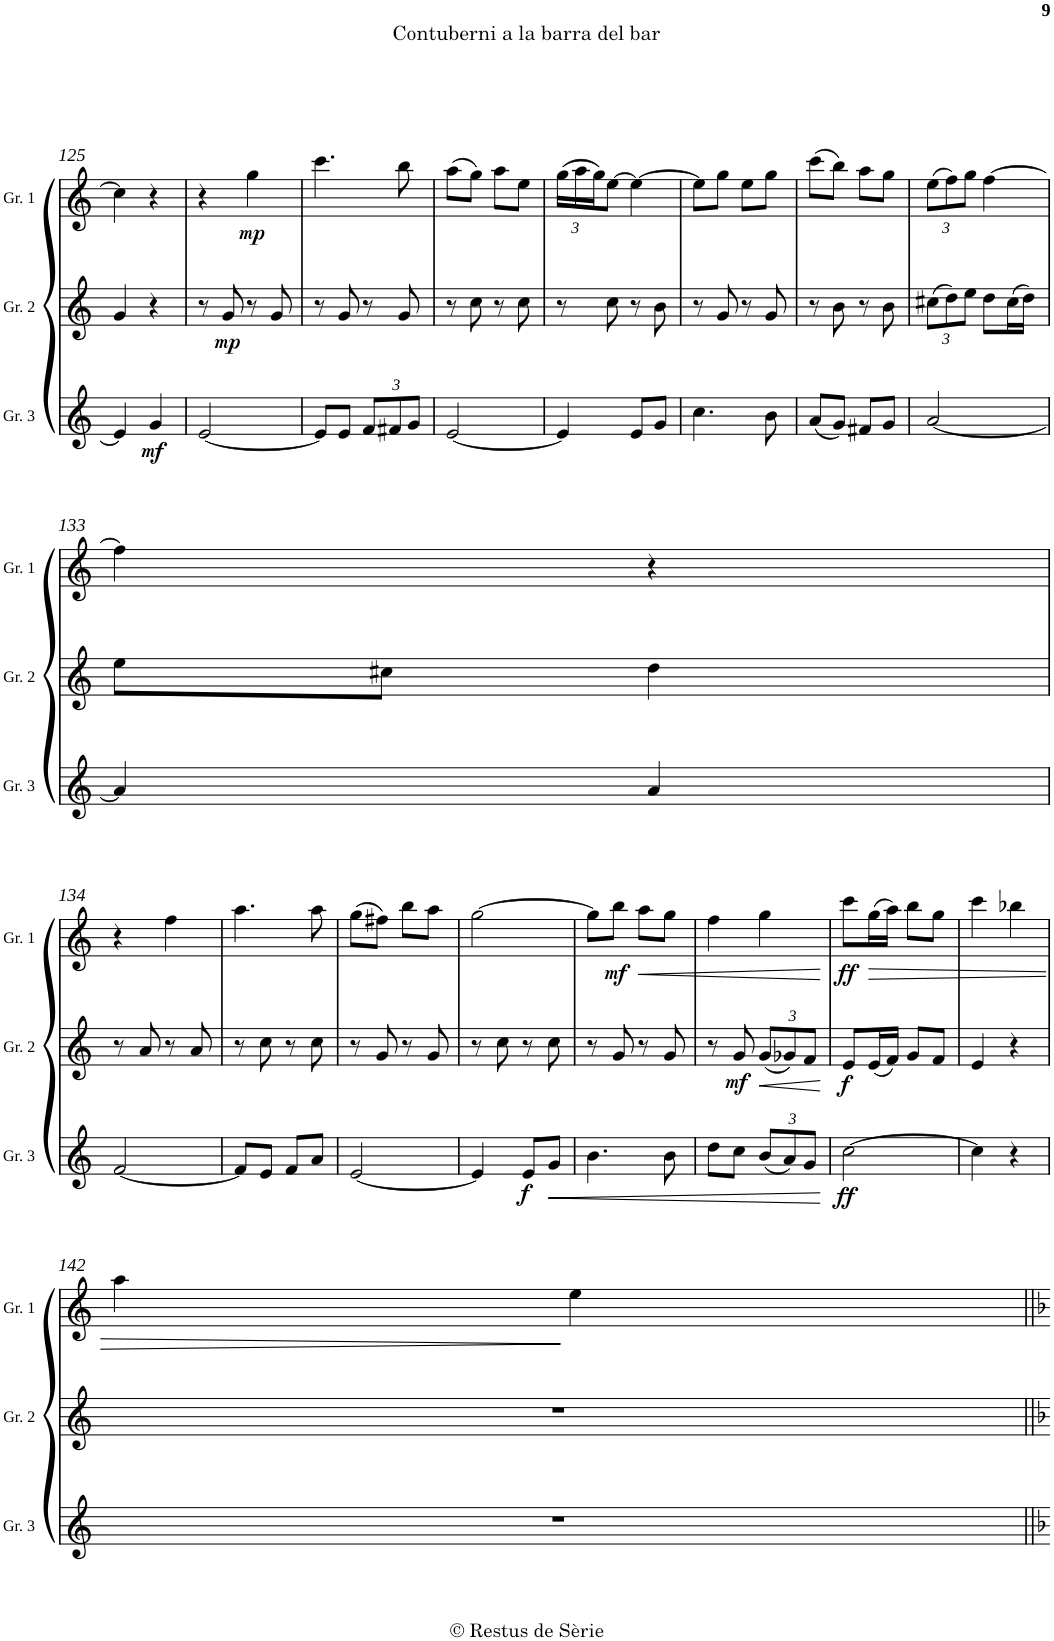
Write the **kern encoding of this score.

**kern	**dynam	**kern	**dynam	**kern	**dynam
*part3	*part3	*part2	*part2	*part1	*part1
*staff3	*staff3	*staff2	*staff2	*staff1	*staff1
*I"Gralla 3	*	*I"Gralla 2	*	*I"Gralla 1	*
*I'Gr. 3	*	*I'Gr. 2	*	*I'Gr. 1	*
!!LO:PB:g=z
*clefG2	*	*clefG2	*	*clefG2	*
*k[]	*	*k[]	*	*k[]	*
*C:	*	*C:	*	*C:	*
*M2/4	*	*M2/4	*	*M2/4	*
=125	=125	=125	=125	=125	=125
4e/]	.	4g/	.	4cc\]	.
!	!LO:DY:b	!	!	!	!
4g/	mf	4r	.	4r	.
=126	=126	=126	=126	=126	=126
[2e/	.	8r	.	4r	.
!	!	!	!LO:DY:b	!	!
.	.	8g/	mp	.	.
!	!	!	!	!	!LO:DY:b
.	.	8r	.	4gg\	mp
.	.	8g/	.	.	.
=127	=127	=127	=127	=127	=127
8e/L]	.	8r	.	4.ccc\	.
8e/J	.	8g/	.	.	.
*Xbrackettup	*	*	*	*	*
12f/L	.	8r	.	.	.
12f#X/	.	.	.	.	.
.	.	8g/	.	8bb\	.
12g/J	.	.	.	.	.
=128	=128	=128	=128	=128	=128
[2e/	.	8r	.	(>8aa\L	.
.	.	8cc\	.	8gg\J)	.
.	.	8r	.	8aa\L	.
.	.	8cc\	.	8ee\J	.
=129	=129	=129	=129	=129	=129
*	*	*	*	*Xbrackettup	*
4e/]	.	8r	.	(>24gg\LL	.
.	.	.	.	24aa\	.
.	.	.	.	24gg\J)	.
.	.	8cc\	.	[8ee\J	.
8e/L	.	8r	.	4ee\_	.
8g/J	.	8b\	.	.	.
=130	=130	=130	=130	=130	=130
4.cc\	.	8r	.	8ee\L]	.
.	.	8g/	.	8gg\J	.
.	.	8r	.	8ee\L	.
8b\	.	8g/	.	8gg\J	.
=131	=131	=131	=131	=131	=131
(<8a/L	.	8r	.	(>8ccc\L	.
8g/J)	.	8b\	.	8bb\J)	.
8f#X/L	.	8r	.	8aa\L	.
8g/J	.	8b\	.	8gg\J	.
=132	=132	=132	=132	=132	=132
*	*	*Xbrackettup	*	*	*
[2a/	.	(>12cc#X\L	.	(>12ee\L	.
.	.	12dd\)	.	12ff\)	.
.	.	12ee\J	.	12gg\J	.
.	.	8dd\L	.	[4ff\	.
.	.	(>16cc#\L	.	.	.
.	.	16dd\JJ)	.	.	.
!!LO:LB:g=z
=133	=133	=133	=133	=133	=133
4a/]	.	8ee\L	.	4ff\]	.
.	.	8cc#X\J	.	.	.
4a/	.	4dd\	.	4r	.
!!LO:LB:g=z
=134	=134	=134	=134	=134	=134
[2f/	.	8r	.	4r	.
.	.	8a/	.	.	.
.	.	8r	.	4ff\	.
.	.	8a/	.	.	.
=135	=135	=135	=135	=135	=135
8f/L]	.	8r	.	4.aa\	.
8e/J	.	8cc\	.	.	.
8f/L	.	8r	.	.	.
8a/J	.	8cc\	.	8aa\	.
=136	=136	=136	=136	=136	=136
[2e/	.	8r	.	(>8gg\L	.
.	.	8g/	.	8ff#X\J)	.
.	.	8r	.	8bb\L	.
.	.	8g/	.	8aa\J	.
=137	=137	=137	=137	=137	=137
4e/]	.	8r	.	[2gg\	.
.	.	8cc\	.	.	.
!	!LO:DY:b	!	!	!	!
8e/L	f	8r	.	.	.
!	!LO:HP:b	!	!	!	!
8g/J	<	8cc\	.	.	.
=138	=138	=138	=138	=138	=138
4.b\	.	8r	.	8gg\L]	.
!	!	!	!	!	!LO:DY:b
.	.	8g/	.	8bb\J	mf
!	!	!	!	!	!LO:HP:b
.	.	8r	.	8aa\L	<
8b\	.	8g/	.	8gg\J	.
=139	=139	=139	=139	=139	=139
8dd\L	.	8r	.	4ff\	.
!	!	!	!LO:DY:b	!	!
8cc\J	.	8g/	mf	.	.
!	!	!	!LO:HP:b	!	!
(<12b/L	.	(<12g/L	<	4gg\	.
12a/)	.	12g-X/)	.	.	.
12g/J	.	12f/J	.	.	.
.	[	.	[	.	[
=140	=140	=140	=140	=140	=140
!	!LO:DY:b	!	!LO:DY:b	!	!LO:DY:b
[2cc\	ff	8e/L	f	8ccc\L	ff
!	!	!	!	!	!LO:HP:b
.	.	(<16e/L	.	(>16gg\L	>
.	.	16f/JJ)	.	16aa\JJ)	.
.	.	8g/L	.	8bb\L	.
.	.	8f/J	.	8gg\J	.
=141	=141	=141	=141	=141	=141
4cc\]	.	4e/	.	4ccc\	.
4r	.	4r	.	4bb-X\	.
!!LO:LB:g=z
=142	=142	=142	=142	=142	=142
2r	.	2r	.	4aa\	.
.	.	.	.	4ee\	]
=||	=||	=||	=||	=||	=||
*-	*-	*-	*-	*-	*-
